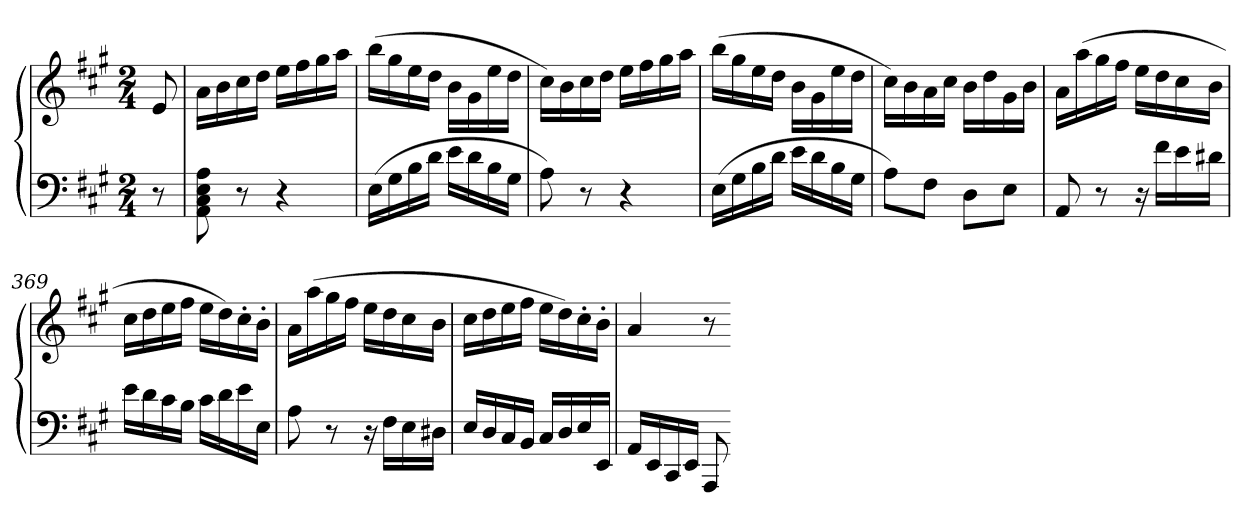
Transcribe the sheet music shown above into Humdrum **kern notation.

**kern	**kern
*part1	*part1
*staff2	*staff1
*clefF4	*clefG2
*k[f#c#g#]	*k[f#c#g#]
*A:	*A:
*M2/4	*M2/4
=	=
8r	8e
=363	=363
8AA 8C# 8E 8A	16aLL
.	16b
8r	16cc#
.	16ddJJ
4r	16eeLL
.	16ff#
.	16gg#
.	16aaJJ
=364	=364
(16ELL	(16bbLL
16G#	16gg#
16B	16ee
16dJJ	16ddJJ
16eLL	16bLL
16d	16g#
16B	16ee
16G#JJ	16ddJJ
=365	=365
8A)	16cc#LL)
.	16b
8r	16cc#
.	16ddJJ
4r	16eeLL
.	16ff#
.	16gg#
.	16aaJJ
=366	=366
(16ELL	(16bbLL
16G#	16gg#
16B	16ee
16dJJ	16ddJJ
16eLL	16bLL
16d	16g#
16B	16ee
16G#JJ	16ddJJ
=367	=367
8AL)	16cc#LL)
.	16b
8F#J	16a
.	16cc#JJ
8DL	16bLL
.	16dd
8EJ	16g#
.	16bJJ
=368	=368
8AA	16aLL
.	(16aa
8r	16gg#
.	16ff#JJ
16r	16eeLL
16f#LL	16dd
16e	16cc#
16d#XJJ	16bJJ
=369	=369
16eLL	16cc#LL
16d	16dd
16c#	16ee
16BJJ	16ff#JJ
16c#LL	16eeLL
16d	16dd)
16e	16cc#'
16EJJ	16b'JJ
=370	=370
8A	16aLL
.	(16aa
8r	16gg#
.	16ff#JJ
16r	16eeLL
16F#LL	16dd
16E	16cc#
16D#XJJ	16bJJ
=371	=371
16ELL	16cc#LL
16D	16dd
16C#	16ee
16BBJJ	16ff#JJ
16C#LL	16eeLL
16D	16dd)
16E	16cc#'
16EEJJ	16b'JJ
=372	=372
16AALL	4a
16EE	.
16CC#	.
16EEJJ	.
8AAA	8r
=-	=-
*-	*-
